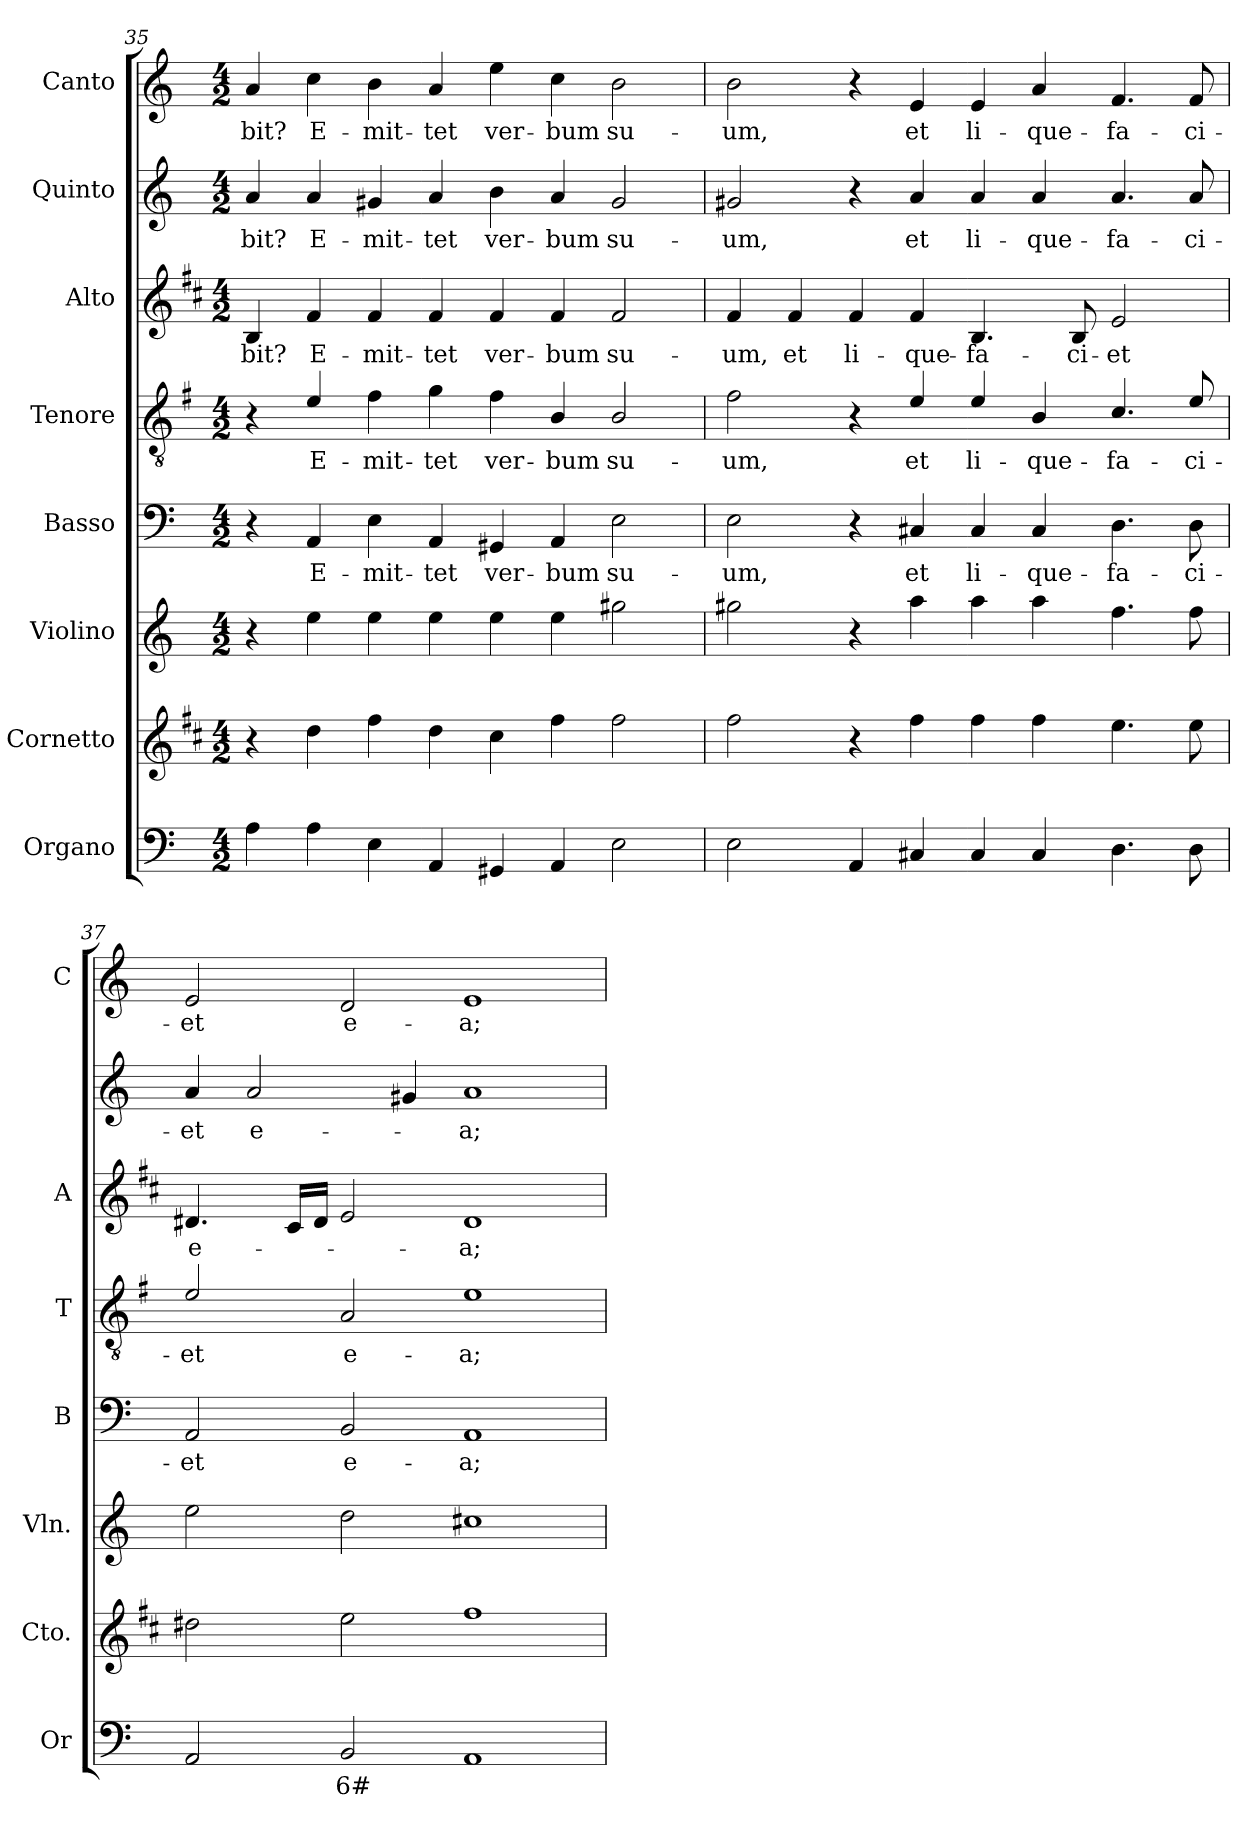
**kern	**text	**kern	**kern	**kern	**text	**kern	**text	**kern	**text	**kern	**text	**kern	**text
*part8	*part8	*part7	*part6	*part5	*part5	*part4	*part4	*part3	*part3	*part2	*part2	*part1	*part1
*staff8	*staff8	*staff7	*staff6	*staff5	*staff5	*staff4	*staff4	*staff3	*staff3	*staff2	*staff2	*staff1	*staff1
*I"Organo	*	*I"Cornetto	*I"Violino	*I"Basso	*	*I"Tenore	*	*I"Alto	*	*I"Quinto	*	*I"Canto	*
*I'Or	*	*I'Cto.	*I'Vln.	*I'B	*	*I'T	*	*I'A	*	*	*	*I'C	*
*clefF4	*	*clefG2	*clefG2	*clefF4	*	*clefGv2	*	*clefG2	*	*clefG2	*	*clefG2	*
*	*	*ITrd1c2	*	*	*	*ITrd4c7	*	*ITrd1c2	*	*	*	*	*
*k[]	*	*k[]	*k[]	*k[]	*	*k[]	*	*k[]	*	*k[]	*	*k[]	*
*C:	*	*C:	*C:	*C:	*	*C:	*	*C:	*	*C:	*	*C:	*
*M4/2	*	*M4/2	*M4/2	*M4/2	*	*M4/2	*	*M4/2	*	*M4/2	*	*M4/2	*
=35	=35	=35	=35	=35	=35	=35	=35	=35	=35	=35	=35	=35	=35
!	!	!	!	!	!	!	!	!	!LO:LY:b	!	!LO:LY:b	!	!LO:LY:b
4A\	.	4r	4r	4r	.	4r	.	4A/	-bit?	4a/	-bit?	4a/	-bit?
!	!	!	!	!	!LO:LY:b	!	!LO:LY:b	!	!LO:LY:b	!	!LO:LY:b	!	!LO:LY:b
4A\	.	4cc\	4ee\	4AA/	E-	4A/	E-	4e/	E-	4a/	E-	4cc\	E-
!	!	!	!	!	!LO:LY:b	!	!LO:LY:b	!	!LO:LY:b	!	!LO:LY:b	!	!LO:LY:b
4E\	.	4ee\	4ee\	4E\	-mit-	4B\	-mit-	4e/	-mit-	4g#X/	-mit-	4b\	-mit-
!	!	!	!	!	!LO:LY:b	!	!LO:LY:b	!	!LO:LY:b	!	!LO:LY:b	!	!LO:LY:b
4AA/	.	4cc\	4ee\	4AA/	-tet	4c\	-tet	4e/	-tet	4a/	-tet	4a/	-tet
!	!	!	!	!	!LO:LY:b	!	!LO:LY:b	!	!LO:LY:b	!	!LO:LY:b	!	!LO:LY:b
4GG#X/	.	4b\	4ee\	4GG#X/	ver-	4B\	ver-	4e/	ver-	4b\	ver-	4ee\	ver-
!	!	!	!	!	!LO:LY:b	!	!LO:LY:b	!	!LO:LY:b	!	!LO:LY:b	!	!LO:LY:b
4AA/	.	4ee\	4ee\	4AA/	-bum	4E/	-bum	4e/	-bum	4a/	-bum	4cc\	-bum
!	!	!	!	!	!LO:LY:b	!	!LO:LY:b	!	!LO:LY:b	!	!LO:LY:b	!	!LO:LY:b
2E\	.	2ee\	2gg#X\	2E\	su-	2E/	su-	2e/	su-	2g#/	su-	2b\	su-
=36	=36	=36	=36	=36	=36	=36	=36	=36	=36	=36	=36	=36	=36
!	!	!	!	!	!LO:LY:b	!	!LO:LY:b	!	!LO:LY:b	!	!LO:LY:b	!	!LO:LY:b
2E\	.	2ee\	2gg#X\	2E\	-um,	2B\	-um,	4e/	-um,	2g#X/	-um,	2b\	-um,
!	!	!	!	!	!	!	!	!	!LO:LY:b	!	!	!	!
.	.	.	.	.	.	.	.	4e/	et	.	.	.	.
!	!	!	!	!	!	!	!	!	!LO:LY:b	!	!	!	!
4AA/	.	4r	4r	4r	.	4r	.	4e/	li-	4r	.	4r	.
!	!	!	!	!	!LO:LY:b	!	!LO:LY:b	!	!LO:LY:b	!	!LO:LY:b	!	!LO:LY:b
4C#X/	.	4ee\	4aa\	4C#X/	et	4A/	et	4e/	-que-	4a/	et	4e/	et
!	!	!	!	!	!LO:LY:b	!	!LO:LY:b	!	!LO:LY:b	!	!LO:LY:b	!	!LO:LY:b
4C#/	.	4ee\	4aa\	4C#/	li-	4A/	li-	4.A/	-fa-	4a/	li-	4e/	li-
!	!	!	!	!	!LO:LY:b	!	!LO:LY:b	!	!	!	!LO:LY:b	!	!LO:LY:b
4C#/	.	4ee\	4aa\	4C#/	-que-	4E/	-que-	.	.	4a/	-que-	4a/	-que-
!	!	!	!	!	!	!	!	!	!LO:LY:b	!	!	!	!
.	.	.	.	.	.	.	.	8A/	-ci-	.	.	.	.
!	!	!	!	!	!LO:LY:b	!	!LO:LY:b	!	!LO:LY:b	!	!LO:LY:b	!	!LO:LY:b
4.D\	.	4.dd\	4.ff\	4.D\	-fa-	4.F/	-fa-	2d/	-et	4.a/	-fa-	4.f/	-fa-
!	!	!	!	!	!LO:LY:b	!	!LO:LY:b	!	!	!	!LO:LY:b	!	!LO:LY:b
8D\	.	8dd\	8ff\	8D\	-ci-	8A/	-ci-	.	.	8a/	-ci-	8f/	-ci-
!!LO:PB:g=z
=37	=37	=37	=37	=37	=37	=37	=37	=37	=37	=37	=37	=37	=37
!	!	!	!	!	!LO:LY:b	!	!LO:LY:b	!	!LO:LY:b	!	!LO:LY:b	!	!LO:LY:b
2AA/	.	2cc#X\	2ee\	2AA/	-et	2A/	-et	4.c#X/	e-	4a/	-et	2e/	-et
!	!	!	!	!	!	!	!	!	!	!	!LO:LY:b	!	!
.	.	.	.	.	.	.	.	.	.	2a/	e-	.	.
.	.	.	.	.	.	.	.	16B/LL	.	.	.	.	.
.	.	.	.	.	.	.	.	16c#/JJ	.	.	.	.	.
!	!LO:LY:b	!	!	!	!LO:LY:b	!	!LO:LY:b	!	!	!	!	!	!LO:LY:b
2BB/	6#	2dd\	2dd\	2BB/	e-	2D/	e-	2d/	.	.	.	2d/	e-
.	.	.	.	.	.	.	.	.	.	4g#X/	.	.	.
!	!	!	!	!	!LO:LY:b	!	!LO:LY:b	!	!LO:LY:b	!	!LO:LY:b	!	!LO:LY:b
1AA	.	1ee	1cc#X	1AA	-a;	1A	-a;	1c#	-a;	1a	-a;	1e	-a;
=	=	=	=	=	=	=	=	=	=	=	=	=	=
*-	*-	*-	*-	*-	*-	*-	*-	*-	*-	*-	*-	*-	*-
